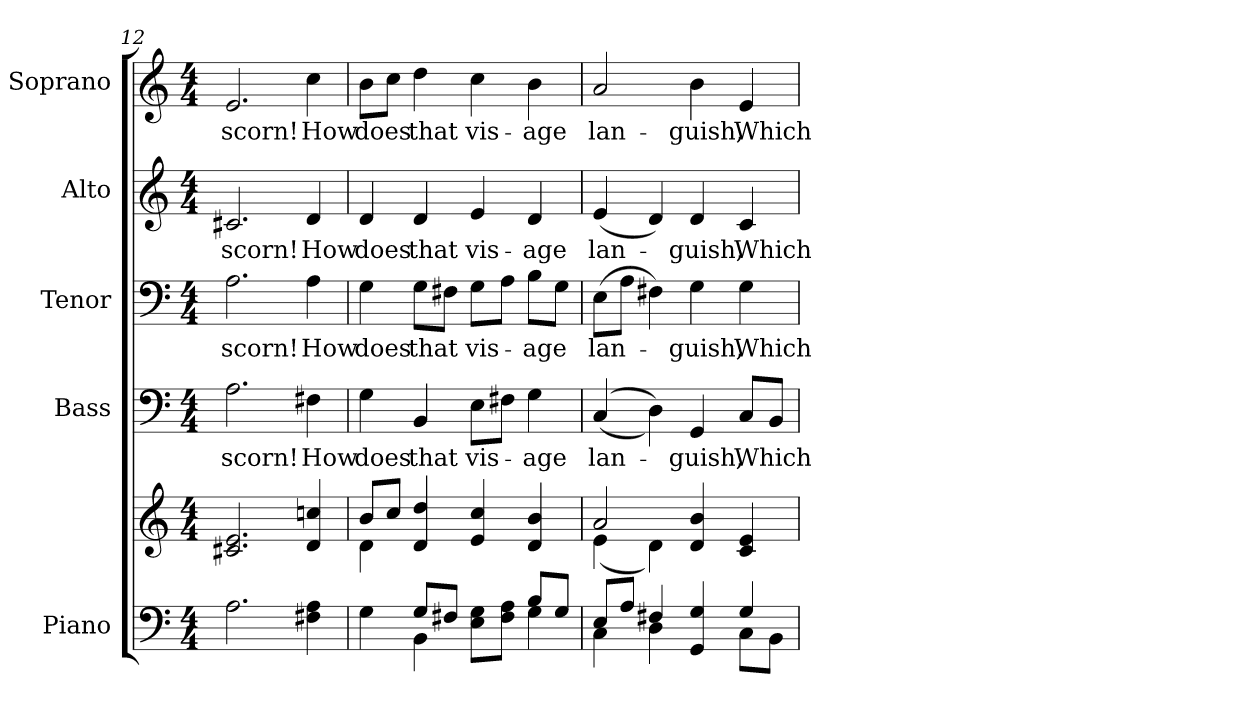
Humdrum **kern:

**kern	**kern	**kern	**text	**kern	**text	**kern	**text	**kern	**text
*part5	*part5	*part4	*part4	*part3	*part3	*part2	*part2	*part1	*part1
*staff6	*staff5	*staff4	*staff4	*staff3	*staff3	*staff2	*staff2	*staff1	*staff1
*I"Piano	*	*I"Bass	*	*I"Tenor	*	*I"Alto	*	*I"Soprano	*
*I'Pno.	*	*I'B.	*	*I'T.	*	*I'A.	*	*I'S.	*
!!LO:PB:g=z
*clefF4	*clefG2	*clefF4	*	*clefF4	*	*clefG2	*	*clefG2	*
*k[]	*k[]	*k[]	*	*k[]	*	*k[]	*	*k[]	*
*C:	*C:	*C:	*	*C:	*	*C:	*	*C:	*
*M4/4	*M4/4	*M4/4	*	*M4/4	*	*M4/4	*	*M4/4	*
=12	=12	=12	=12	=12	=12	=12	=12	=12	=12
!	!	!	!LO:LY:b:color=#000000	!	!	!	!	!	!
!	!	!	!	!	!LO:LY:b:color=#000000	!	!	!	!
!	!	!	!	!	!	!	!LO:LY:b:color=#000000	!	!
!	!	!	!	!	!	!	!	!	!LO:LY:b:color=#000000
2.Ai\	2.c#Xi/ 2.ei	2.Ai\	scorn!	2.Ai\	scorn!	2.c#Xi/	scorn!	2.ei/	scorn!
!	!	!	!LO:LY:b:color=#000000	!	!	!	!	!	!
!	!	!	!	!	!LO:LY:b:color=#000000	!	!	!	!
!	!	!	!	!	!	!	!LO:LY:b:color=#000000	!	!
!	!	!	!	!	!	!	!	!	!LO:LY:b:color=#000000
4F#Xi\ 4Ai	4di/ 4ccni	4F#Xi\	How	4Ai\	How	4di/	How	4cci\	How
=13	=13	=13	=13	=13	=13	=13	=13	=13	=13
*^	*^	*	*	*	*	*	*	*	*
!	!	!	!	!	!LO:LY:b:color=#000000	!	!	!	!	!	!
!	!	!	!	!	!	!	!LO:LY:b:color=#000000	!	!	!	!
!	!	!	!	!	!	!	!	!	!LO:LY:b:color=#000000	!	!
!	!	!	!	!	!	!	!	!	!	!	!LO:LY:b:color=#000000
4Gi\	4ryy	8bi/L	4di\	4Gi\	does	4Gi\	does	4di/	does	8bi\L	does
.	.	8cci/J	.	.	.	.	.	.	.	8cci\J	.
!	!	!	!	!	!LO:LY:b:color=#000000	!	!	!	!	!	!
!	!	!	!	!	!	!	!LO:LY:b:color=#000000	!	!	!	!
!	!	!	!	!	!	!	!	!	!LO:LY:b:color=#000000	!	!
!	!	!	!	!	!	!	!	!	!	!	!LO:LY:b:color=#000000
8Gi/L	4BBi\	4di/ 4ddi	4ryy	4BBi/	that	8Gi\L	that	4di/	that	4ddi\	that
8F#Xi/J	.	.	.	.	.	8F#Xi\J	.	.	.	.	.
!	!	!	!	!	!LO:LY:b:color=#000000	!	!	!	!	!	!
!	!	!	!	!	!	!	!LO:LY:b:color=#000000	!	!	!	!
!	!	!	!	!	!	!	!	!	!LO:LY:b:color=#000000	!	!
!	!	!	!	!	!	!	!	!	!	!	!LO:LY:b:color=#000000
8Ei\ 8GiL	4ryy	4ei/ 4cci	2ryy	8Ei\L	vis-	8Gi\L	vis-	4ei/	vis-	4cci\	vis-
8F#i\ 8AiJ	.	.	.	8F#Xi\J	.	8Ai\J	.	.	.	.	.
!	!	!	!	!	!LO:LY:b:color=#000000	!	!	!	!	!	!
!	!	!	!	!	!	!	!LO:LY:b:color=#000000	!	!	!	!
!	!	!	!	!	!	!	!	!	!LO:LY:b:color=#000000	!	!
!	!	!	!	!	!	!	!	!	!	!	!LO:LY:b:color=#000000
8Bi/L	4Gi\	4di/ 4bi	.	4Gi\	-age	8Bi\L	-age	4di/	-age	4bi\	-age
8Gi/J	.	.	.	.	.	8Gi\J	.	.	.	.	.
!!LO:PB:g=z
=14	=14	=14	=14	=14	=14	=14	=14	=14	=14	=14	=14
!	!	!	!	!	!LO:LY:b:color=#000000	!	!	!	!	!	!
!	!	!	!	!	!	!	!LO:LY:b:color=#000000	!	!	!	!
!	!	!	!	!	!	!	!	!	!LO:LY:b:color=#000000	!	!
!	!	!	!	!	!	!	!	!	!	!	!LO:LY:b:color=#000000
8Ei/L	4Ci\	2ai/	(4ei\	((4Ci/	lan-	(8Ei\L	lan-	(4ei/	lan-	2ai/	lan-
8Ai/J	.	.	.	.	.	8Ai\J	.	.	.	.	.
4F#Xi/	4Di\	.	4di\)	4Di\))	.	4F#Xi\)	.	4di/)	.	.	.
!	!	!	!	!	!LO:LY:b:color=#000000	!	!	!	!	!	!
!	!	!	!	!	!	!	!LO:LY:b:color=#000000	!	!	!	!
!	!	!	!	!	!	!	!	!	!LO:LY:b:color=#000000	!	!
!	!	!	!	!	!	!	!	!	!	!	!LO:LY:b:color=#000000
4GGi/ 4Gi	4ryy	4di/ 4bi	2ryy	4GGi/	-guish,	4Gi\	-guish,	4di/	-guish,	4bi\	-guish,
!	!	!	!	!	!LO:LY:b:color=#000000	!	!	!	!	!	!
!	!	!	!	!	!	!	!LO:LY:b:color=#000000	!	!	!	!
!	!	!	!	!	!	!	!	!	!LO:LY:b:color=#000000	!	!
!	!	!	!	!	!	!	!	!	!	!	!LO:LY:b:color=#000000
4Gi/	8Ci\L	4ci/ 4ei	.	8Ci/L	Which	4Gi\	Which	4ci/	Which	4ei/	Which
.	8BBi\J	.	.	8BBi/J	.	.	.	.	.	.	.
*v	*v	*	*	*	*	*	*	*	*	*	*
*	*v	*v	*	*	*	*	*	*	*	*
=	=	=	=	=	=	=	=	=	=
*-	*-	*-	*-	*-	*-	*-	*-	*-	*-
